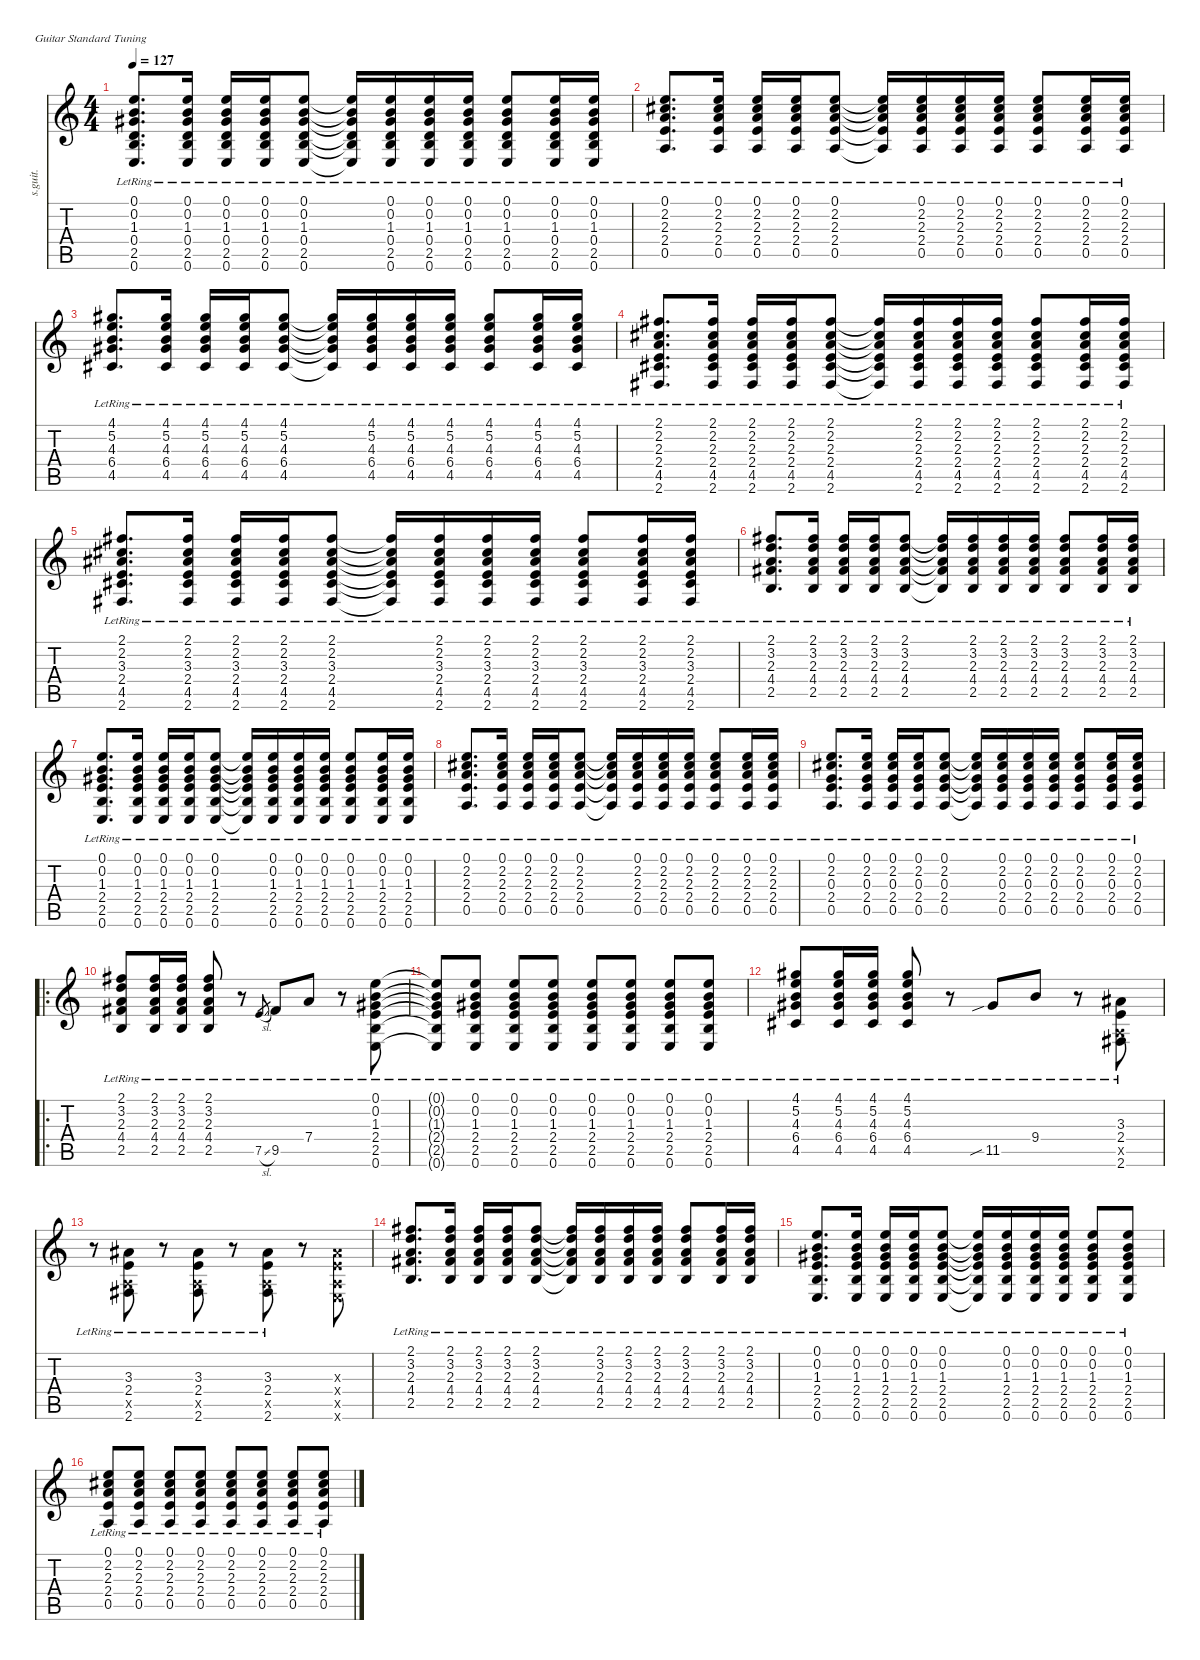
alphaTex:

\defaultSystemsLayout 4
\hideDynamics
\bracketExtendMode nobrackets
\track ("吉他 2" "s.guit.") {instrument acousticguitarsteel}
\staff {score tabs}
\tuning (E4 B3 G3 D3 A2 E2)
\ts (4 4)
\tempo 127
\clef g2
\ks c
(0.1{lr} 0.2{lr} 1.3{lr acc #} 0.4{lr} 2.5{lr} 0.6{lr}).8{d dy f beam Up} (0.1{lr} 0.2{lr} 1.3{lr acc #} 0.4{lr} 2.5{lr} 0.6{lr}).16{beam Up} (0.1{lr} 0.2{lr} 1.3{lr acc #} 0.4{lr} 2.5{lr} 0.6{lr}).16{beam Up} (0.1{lr} 0.2{lr} 1.3{lr acc #} 0.4{lr} 2.5{lr} 0.6{lr}).16{beam Up} (0.1{lr} 0.2{lr} 1.3{lr acc #} 0.4{lr} 2.5{lr} 0.6{lr}).8{beam Up} (0.1{lr t} 0.2{lr t} 1.3{lr t acc #} 0.4{lr t} 2.5{lr t} 0.6{lr t}).16{beam Up} (0.1{lr} 0.2{lr} 1.3{lr acc #} 0.4{lr} 2.5{lr} 0.6{lr}).16{beam Up} (0.1{lr} 0.2{lr} 1.3{lr acc #} 0.4{lr} 2.5{lr} 0.6{lr}).16{beam Up} (0.1{lr} 0.2{lr} 1.3{lr acc #} 0.4{lr} 2.5{lr} 0.6{lr}).16{beam Up} (0.1{lr} 0.2{lr} 1.3{lr acc #} 0.4{lr} 2.5{lr} 0.6{lr}).8{beam Up} (0.1{lr} 0.2{lr} 1.3{lr acc #} 0.4{lr} 2.5{lr} 0.6{lr}).16{beam Up} (0.1{lr} 0.2{lr} 1.3{lr acc #} 0.4{lr} 2.5{lr} 0.6{lr}).16{beam Up} |
(0.1{lr} 2.2{lr acc #} 2.3{lr} 2.4{lr} 0.5{lr}).8{d beam Up} (0.1{lr} 2.2{lr acc #} 2.3{lr} 2.4{lr} 0.5{lr}).16{beam Up} (0.1{lr} 2.2{lr acc #} 2.3{lr} 2.4{lr} 0.5{lr}).16{beam Up} (0.1{lr} 2.2{lr acc #} 2.3{lr} 2.4{lr} 0.5{lr}).16{beam Up} (0.1{lr} 2.2{lr acc #} 2.3{lr} 2.4{lr} 0.5{lr}).8{beam Up} (0.1{lr t} 2.2{lr t acc #} 2.3{lr t} 2.4{lr t} 0.5{lr t}).16{beam Up} (0.1{lr} 2.2{lr acc #} 2.3{lr} 2.4{lr} 0.5{lr}).16{beam Up} (0.1{lr} 2.2{lr acc #} 2.3{lr} 2.4{lr} 0.5{lr}).16{beam Up} (0.1{lr} 2.2{lr acc #} 2.3{lr} 2.4{lr} 0.5{lr}).16{beam Up} (0.1{lr} 2.2{lr acc #} 2.3{lr} 2.4{lr} 0.5{lr}).8{beam Up} (0.1{lr} 2.2{lr acc #} 2.3{lr} 2.4{lr} 0.5{lr}).16{beam Up} (0.1{lr} 2.2{lr acc #} 2.3{lr} 2.4{lr} 0.5{lr}).16{beam Up} |
(4.1{lr acc #} 5.2{lr} 4.3{lr} 6.4{lr acc #} 4.5{lr acc #}).8{d beam Up} (4.1{lr acc #} 5.2{lr} 4.3{lr} 6.4{lr acc #} 4.5{lr acc #}).16{beam Up} (4.1{lr acc #} 5.2{lr} 4.3{lr} 6.4{lr acc #} 4.5{lr acc #}).16{beam Up} (4.1{lr acc #} 5.2{lr} 4.3{lr} 6.4{lr acc #} 4.5{lr acc #}).16{beam Up} (4.1{lr acc #} 5.2{lr} 4.3{lr} 6.4{lr acc #} 4.5{lr acc #}).8{beam Up} (4.1{lr t acc #} 5.2{lr t} 4.3{lr t} 6.4{lr t acc #} 4.5{lr t acc #}).16{beam Up} (4.1{lr acc #} 5.2{lr} 4.3{lr} 6.4{lr acc #} 4.5{lr acc #}).16{beam Up} (4.1{lr acc #} 5.2{lr} 4.3{lr} 6.4{lr acc #} 4.5{lr acc #}).16{beam Up} (4.1{lr acc #} 5.2{lr} 4.3{lr} 6.4{lr acc #} 4.5{lr acc #}).16{beam Up} (4.1{lr acc #} 5.2{lr} 4.3{lr} 6.4{lr acc #} 4.5{lr acc #}).8{beam Up} (4.1{lr acc #} 5.2{lr} 4.3{lr} 6.4{lr acc #} 4.5{lr acc #}).16{beam Up} (4.1{lr acc #} 5.2{lr} 4.3{lr} 6.4{lr acc #} 4.5{lr acc #}).16{beam Up} |
(2.1{lr acc #} 2.2{lr acc #} 2.3{lr} 2.4{lr} 4.5{lr acc #} 2.6{lr acc #}).8{d beam Up} (2.1{lr acc #} 2.2{lr acc #} 2.3{lr} 2.4{lr} 4.5{lr acc #} 2.6{lr acc #}).16{beam Up} (2.1{lr acc #} 2.2{lr acc #} 2.3{lr} 2.4{lr} 4.5{lr acc #} 2.6{lr acc #}).16{beam Up} (2.1{lr acc #} 2.2{lr acc #} 2.3{lr} 2.4{lr} 4.5{lr acc #} 2.6{lr acc #}).16{beam Up} (2.1{lr acc #} 2.2{lr acc #} 2.3{lr} 2.4{lr} 4.5{lr acc #} 2.6{lr acc #}).8{beam Up} (2.1{lr t acc #} 2.2{lr t acc #} 2.3{lr t} 2.4{lr t} 4.5{lr t acc #} 2.6{lr t acc #}).16{beam Up} (2.1{lr acc #} 2.2{lr acc #} 2.3{lr} 2.4{lr} 4.5{lr acc #} 2.6{lr acc #}).16{beam Up} (2.1{lr acc #} 2.2{lr acc #} 2.3{lr} 2.4{lr} 4.5{lr acc #} 2.6{lr acc #}).16{beam Up} (2.1{lr acc #} 2.2{lr acc #} 2.3{lr} 2.4{lr} 4.5{lr acc #} 2.6{lr acc #}).16{beam Up} (2.1{lr acc #} 2.2{lr acc #} 2.3{lr} 2.4{lr} 4.5{lr acc #} 2.6{lr acc #}).8{beam Up} (2.1{lr acc #} 2.2{lr acc #} 2.3{lr} 2.4{lr} 4.5{lr acc #} 2.6{lr acc #}).16{beam Up} (2.1{lr acc #} 2.2{lr acc #} 2.3{lr} 2.4{lr} 4.5{lr acc #} 2.6{lr acc #}).16{beam Up} |
(2.1{lr acc #} 2.2{lr acc #} 3.3{lr acc #} 2.4{lr} 4.5{lr acc #} 2.6{lr acc #}).8{d beam Up} (2.1{lr acc #} 2.2{lr acc #} 3.3{lr acc #} 2.4{lr} 4.5{lr acc #} 2.6{lr acc #}).16{beam Up} (2.1{lr acc #} 2.2{lr acc #} 3.3{lr acc #} 2.4{lr} 4.5{lr acc #} 2.6{lr acc #}).16{beam Up} (2.1{lr acc #} 2.2{lr acc #} 3.3{lr acc #} 2.4{lr} 4.5{lr acc #} 2.6{lr acc #}).16{beam Up} (2.1{lr acc #} 2.2{lr acc #} 3.3{lr acc #} 2.4{lr} 4.5{lr acc #} 2.6{lr acc #}).8{beam Up} (2.1{lr t acc #} 2.2{lr t acc #} 3.3{lr t acc #} 2.4{lr t} 4.5{lr t acc #} 2.6{lr t acc #}).16{beam Up} (2.1{lr acc #} 2.2{lr acc #} 3.3{lr acc #} 2.4{lr} 4.5{lr acc #} 2.6{lr acc #}).16{beam Up} (2.1{lr acc #} 2.2{lr acc #} 3.3{lr acc #} 2.4{lr} 4.5{lr acc #} 2.6{lr acc #}).16{beam Up} (2.1{lr acc #} 2.2{lr acc #} 3.3{lr acc #} 2.4{lr} 4.5{lr acc #} 2.6{lr acc #}).16{beam Up} (2.1{lr acc #} 2.2{lr acc #} 3.3{lr acc #} 2.4{lr} 4.5{lr acc #} 2.6{lr acc #}).8{beam Up} (2.1{lr acc #} 2.2{lr acc #} 3.3{lr acc #} 2.4{lr} 4.5{lr acc #} 2.6{lr acc #}).16{beam Up} (2.1{lr acc #} 2.2{lr acc #} 3.3{lr acc #} 2.4{lr} 4.5{lr acc #} 2.6{lr acc #}).16{beam Up} |
(2.1{lr acc #} 3.2{lr} 2.3{lr} 4.4{lr acc #} 2.5{lr}).8{d beam Up} (2.1{lr acc #} 3.2{lr} 2.3{lr} 4.4{lr acc #} 2.5{lr}).16{beam Up} (2.1{lr acc #} 3.2{lr} 2.3{lr} 4.4{lr acc #} 2.5{lr}).16{beam Up} (2.1{lr acc #} 3.2{lr} 2.3{lr} 4.4{lr acc #} 2.5{lr}).16{beam Up} (2.1{lr acc #} 3.2{lr} 2.3{lr} 4.4{lr acc #} 2.5{lr}).8{beam Up} (2.1{lr t acc #} 3.2{lr t} 2.3{lr t} 4.4{lr t acc #} 2.5{lr t}).16{beam Up} (2.1{lr acc #} 3.2{lr} 2.3{lr} 4.4{lr acc #} 2.5{lr}).16{beam Up} (2.1{lr acc #} 3.2{lr} 2.3{lr} 4.4{lr acc #} 2.5{lr}).16{beam Up} (2.1{lr acc #} 3.2{lr} 2.3{lr} 4.4{lr acc #} 2.5{lr}).16{beam Up} (2.1{lr acc #} 3.2{lr} 2.3{lr} 4.4{lr acc #} 2.5{lr}).8{beam Up} (2.1{lr acc #} 3.2{lr} 2.3{lr} 4.4{lr acc #} 2.5{lr}).16{beam Up} (2.1{lr acc #} 3.2{lr} 2.3{lr} 4.4{lr acc #} 2.5{lr}).16{beam Up} |
(0.1{lr} 0.2{lr} 1.3{lr acc #} 2.4{lr} 2.5{lr} 0.6{lr}).8{d beam Up} (0.1{lr} 0.2{lr} 1.3{lr acc #} 2.4{lr} 2.5{lr} 0.6{lr}).16{beam Up} (0.1{lr} 0.2{lr} 1.3{lr acc #} 2.4{lr} 2.5{lr} 0.6{lr}).16{beam Up} (0.1{lr} 0.2{lr} 1.3{lr acc #} 2.4{lr} 2.5{lr} 0.6{lr}).16{beam Up} (0.1{lr} 0.2{lr} 1.3{lr acc #} 2.4{lr} 2.5{lr} 0.6{lr}).8{beam Up} (0.1{lr t} 0.2{lr t} 1.3{lr t acc #} 2.4{lr t} 2.5{lr t} 0.6{lr t}).16{beam Up} (0.1{lr} 0.2{lr} 1.3{lr acc #} 2.4{lr} 2.5{lr} 0.6{lr}).16{beam Up} (0.1{lr} 0.2{lr} 1.3{lr acc #} 2.4{lr} 2.5{lr} 0.6{lr}).16{beam Up} (0.1{lr} 0.2{lr} 1.3{lr acc #} 2.4{lr} 2.5{lr} 0.6{lr}).16{beam Up} (0.1{lr} 0.2{lr} 1.3{lr acc #} 2.4{lr} 2.5{lr} 0.6{lr}).8{beam Up} (0.1{lr} 0.2{lr} 1.3{lr acc #} 2.4{lr} 2.5{lr} 0.6{lr}).16{beam Up} (0.1{lr} 0.2{lr} 1.3{lr acc #} 2.4{lr} 2.5{lr} 0.6{lr}).16{beam Up} |
(0.1{lr} 2.2{lr acc #} 2.3{lr} 2.4{lr} 0.5{lr}).8{d beam Up} (0.1{lr} 2.2{lr acc #} 2.3{lr} 2.4{lr} 0.5{lr}).16{beam Up} (0.1{lr} 2.2{lr acc #} 2.3{lr} 2.4{lr} 0.5{lr}).16{beam Up} (0.1{lr} 2.2{lr acc #} 2.3{lr} 2.4{lr} 0.5{lr}).16{beam Up} (0.1{lr} 2.2{lr acc #} 2.3{lr} 2.4{lr} 0.5{lr}).8{beam Up} (0.1{lr t} 2.2{lr t acc #} 2.3{lr t} 2.4{lr t} 0.5{lr t}).16{beam Up} (0.1{lr} 2.2{lr acc #} 2.3{lr} 2.4{lr} 0.5{lr}).16{beam Up} (0.1{lr} 2.2{lr acc #} 2.3{lr} 2.4{lr} 0.5{lr}).16{beam Up} (0.1{lr} 2.2{lr acc #} 2.3{lr} 2.4{lr} 0.5{lr}).16{beam Up} (0.1{lr} 2.2{lr acc #} 2.3{lr} 2.4{lr} 0.5{lr}).8{beam Up} (0.1{lr} 2.2{lr acc #} 2.3{lr} 2.4{lr} 0.5{lr}).16{beam Up} (0.1{lr} 2.2{lr acc #} 2.3{lr} 2.4{lr} 0.5{lr}).16{beam Up} |
(0.1{lr} 2.2{lr acc #} 0.3{lr} 2.4{lr} 0.5{lr}).8{d beam Up} (0.1{lr} 2.2{lr acc #} 0.3{lr} 2.4{lr} 0.5{lr}).16{beam Up} (0.1{lr} 2.2{lr acc #} 0.3{lr} 2.4{lr} 0.5{lr}).16{beam Up} (0.1{lr} 2.2{lr acc #} 0.3{lr} 2.4{lr} 0.5{lr}).16{beam Up} (0.1{lr} 2.2{lr acc #} 0.3{lr} 2.4{lr} 0.5{lr}).8{beam Up} (0.1{lr t} 2.2{lr t acc #} 0.3{lr t} 2.4{lr t} 0.5{lr t}).16{beam Up} (0.1{lr} 2.2{lr acc #} 0.3{lr} 2.4{lr} 0.5{lr}).16{beam Up} (0.1{lr} 2.2{lr acc #} 0.3{lr} 2.4{lr} 0.5{lr}).16{beam Up} (0.1{lr} 2.2{lr acc #} 0.3{lr} 2.4{lr} 0.5{lr}).16{beam Up} (0.1{lr} 2.2{lr acc #} 0.3{lr} 2.4{lr} 0.5{lr}).8{beam Up} (0.1{lr} 2.2{lr acc #} 0.3{lr} 2.4{lr} 0.5{lr}).16{beam Up} (0.1{lr} 2.2{lr acc #} 0.3{lr} 2.4{lr} 0.5{lr}).16{beam Up} |
\ro
(2.1{lr acc #} 3.2{lr} 2.3{lr} 4.4{lr acc #} 2.5{lr}).8{beam Up} (2.1{lr acc #} 3.2{lr} 2.3{lr} 4.4{lr acc #} 2.5{lr}).16{beam Up} (2.1{lr acc #} 3.2{lr} 2.3{lr} 4.4{lr acc #} 2.5{lr}).16{beam Up} (2.1{lr acc #} 3.2{lr} 2.3{lr} 4.4{lr acc #} 2.5{lr}).8{beam Up} r.8{beam Down} 7.5{sl lr}.8{gr dy mf beam Up} 9.5{lr acc #}.8{dy f beam Up} 7.4{lr}.8{beam Up} r.8{beam Down} (0.1{lr} 0.2{lr} 1.3{lr acc #} 2.4{lr} 2.5{lr} 0.6{lr}).8{beam Up} |
(0.1{lr t} 0.2{lr t} 1.3{lr t acc #} 2.4{lr t} 2.5{lr t} 0.6{lr t}).8{beam Up} (0.1{lr} 0.2{lr} 1.3{lr acc #} 2.4{lr} 2.5{lr} 0.6{lr}).8{beam Up} (0.1{lr} 0.2{lr} 1.3{lr acc #} 2.4{lr} 2.5{lr} 0.6{lr}).8{beam Up} (0.1{lr} 0.2{lr} 1.3{lr acc #} 2.4{lr} 2.5{lr} 0.6{lr}).8{beam Up} (0.1{lr} 0.2{lr} 1.3{lr acc #} 2.4{lr} 2.5{lr} 0.6{lr}).8{beam Up} (0.1{lr} 0.2{lr} 1.3{lr acc #} 2.4{lr} 2.5{lr} 0.6{lr}).8{beam Up} (0.1{lr} 0.2{lr} 1.3{lr acc #} 2.4{lr} 2.5{lr} 0.6{lr}).8{beam Up} (0.1{lr} 0.2{lr} 1.3{lr acc #} 2.4{lr} 2.5{lr} 0.6{lr}).8{beam Up} |
(4.1{lr acc #} 5.2{lr} 4.3{lr} 6.4{lr acc #} 4.5{lr acc #}).8{beam Up} (4.1{lr acc #} 5.2{lr} 4.3{lr} 6.4{lr acc #} 4.5{lr acc #}).16{beam Up} (4.1{lr acc #} 5.2{lr} 4.3{lr} 6.4{lr acc #} 4.5{lr acc #}).16{beam Up} (4.1{lr acc #} 5.2{lr} 4.3{lr} 6.4{lr acc #} 4.5{lr acc #}).8{beam Up} r.8{beam Down} 11.5{sib lr acc #}.8{beam Up} 9.4{lr}.8{beam Up} r.8{beam Down} (3.3{lr acc #} 2.4{lr} 0.5{x} 2.6{lr acc #}).8{beam Up} |
r.8{beam Down} (3.3{lr acc #} 2.4{lr} 0.5{x} 2.6{lr acc #}).8{beam Up} r.8{beam Down} (3.3{lr acc #} 2.4{lr} 0.5{x} 2.6{lr acc #}).8{beam Up} r.8{beam Down} (3.3{lr acc #} 2.4{lr} 0.5{x} 2.6{lr acc #}).8{beam Up} r.8{beam Down} (3.3{x acc #} 2.4{x} 0.5{x} 0.6{x}).8{beam Up} |
(2.1{lr acc #} 3.2{lr} 2.3{lr} 4.4{lr acc #} 2.5{lr}).8{d beam Up} (2.1{lr acc #} 3.2{lr} 2.3{lr} 4.4{lr acc #} 2.5{lr}).16{beam Up} (2.1{lr acc #} 3.2{lr} 2.3{lr} 4.4{lr acc #} 2.5{lr}).16{beam Up} (2.1{lr acc #} 3.2{lr} 2.3{lr} 4.4{lr acc #} 2.5{lr}).16{beam Up} (2.1{lr acc #} 3.2{lr} 2.3{lr} 4.4{lr acc #} 2.5{lr}).8{beam Up} (2.1{lr t acc #} 3.2{lr t} 2.3{lr t} 4.4{lr t acc #} 2.5{lr t}).16{beam Up} (2.1{lr acc #} 3.2{lr} 2.3{lr} 4.4{lr acc #} 2.5{lr}).16{beam Up} (2.1{lr acc #} 3.2{lr} 2.3{lr} 4.4{lr acc #} 2.5{lr}).16{beam Up} (2.1{lr acc #} 3.2{lr} 2.3{lr} 4.4{lr acc #} 2.5{lr}).16{beam Up} (2.1{lr acc #} 3.2{lr} 2.3{lr} 4.4{lr acc #} 2.5{lr}).8{beam Up} (2.1{lr acc #} 3.2{lr} 2.3{lr} 4.4{lr acc #} 2.5{lr}).16{beam Up} (2.1{lr acc #} 3.2{lr} 2.3{lr} 4.4{lr acc #} 2.5{lr}).16{beam Up} |
(0.1{lr} 0.2{lr} 1.3{lr acc #} 2.4{lr} 2.5{lr} 0.6{lr}).8{d beam Up} (0.1{lr} 0.2{lr} 1.3{lr acc #} 2.4{lr} 2.5{lr} 0.6{lr}).16{beam Up} (0.1{lr} 0.2{lr} 1.3{lr acc #} 2.4{lr} 2.5{lr} 0.6{lr}).16{beam Up} (0.1{lr} 0.2{lr} 1.3{lr acc #} 2.4{lr} 2.5{lr} 0.6{lr}).16{beam Up} (0.1{lr} 0.2{lr} 1.3{lr acc #} 2.4{lr} 2.5{lr} 0.6{lr}).8{beam Up} (0.1{lr t} 0.2{lr t} 1.3{lr t acc #} 2.4{lr t} 2.5{lr t} 0.6{lr t}).16{beam Up} (0.1{lr} 0.2{lr} 1.3{lr acc #} 2.4{lr} 2.5{lr} 0.6{lr}).16{beam Up} (0.1{lr} 0.2{lr} 1.3{lr acc #} 2.4{lr} 2.5{lr} 0.6{lr}).16{beam Up} (0.1{lr} 0.2{lr} 1.3{lr acc #} 2.4{lr} 2.5{lr} 0.6{lr}).16{beam Up} (0.1{lr} 0.2{lr} 1.3{lr acc #} 2.4{lr} 2.5{lr} 0.6{lr}).8{beam Up} (0.1{lr} 0.2{lr} 1.3{lr acc #} 2.4{lr} 2.5{lr} 0.6{lr}).8{beam Up} |
(0.1{lr} 2.2{lr acc #} 2.3{lr} 2.4{lr} 0.5{lr}).8{beam Up} (0.1{lr} 2.2{lr acc #} 2.3{lr} 2.4{lr} 0.5{lr}).8{beam Up} (0.1{lr} 2.2{lr acc #} 2.3{lr} 2.4{lr} 0.5{lr}).8{beam Up} (0.1{lr} 2.2{lr acc #} 2.3{lr} 2.4{lr} 0.5{lr}).8{beam Up} (0.1{lr} 2.2{lr acc #} 2.3{lr} 2.4{lr} 0.5{lr}).8{beam Up} (0.1{lr} 2.2{lr acc #} 2.3{lr} 2.4{lr} 0.5{lr}).8{beam Up} (0.1{lr} 2.2{lr acc #} 2.3{lr} 2.4{lr} 0.5{lr}).8{beam Up} (0.1{lr} 2.2{lr acc #} 2.3{lr} 2.4{lr} 0.5{lr}).8{beam Up}
